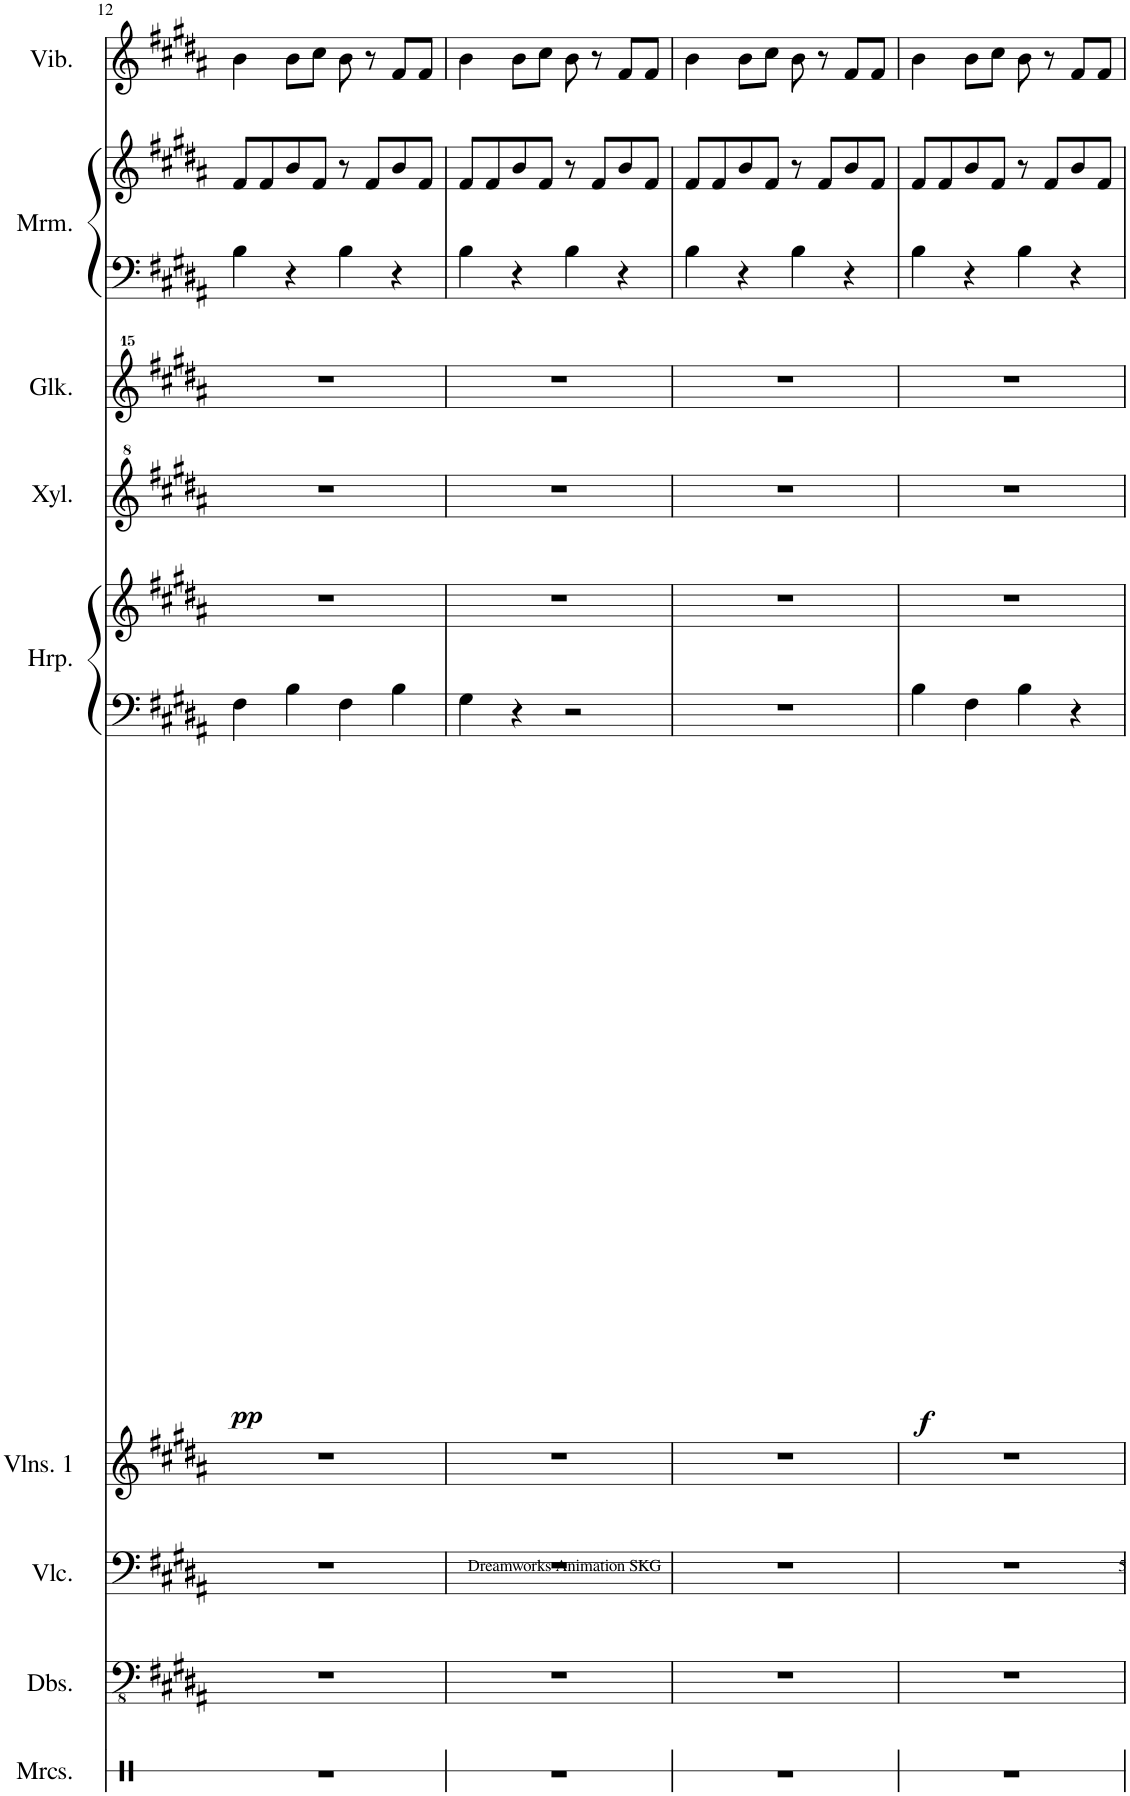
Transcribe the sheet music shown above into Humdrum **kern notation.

**kern	**kern	**kern	**kern	**kern	**kern	**dynam	**kern	**kern	**kern	**kern	**kern
*part9	*part8	*part7	*part6	*part5	*part5	*part5	*part4	*part3	*part2	*part2	*part1
*staff11	*staff10	*staff9	*staff8	*staff7	*staff6	*staff6/7	*staff5	*staff4	*staff3	*staff2	*staff1
*I"Maracas	*I"Double Basses	*I"Violoncello	*I"Violins 1	*I"Harp	*	*	*I"Xylophone	*I"Glockenspiel	*I"Marimba	*	*I"Vibraphone
*I'Mrcs.	*I'Dbs.	*I'Vlc.	*I'Vlns. 1	*I'Hrp.	*	*	*I'Xyl.	*I'Glk.	*I'Mrm.	*	*I'Vib.
!!LO:PB:g=z
*clefX	*clefFv4	*clefF4	*clefG2	*clefF4	*clefG2	*	*clefG^2	*clefG^^2	*clefF4	*clefG2	*clefG2
*k[]	*k[f#c#g#d#a#]	*k[f#c#g#d#a#]	*k[f#c#g#d#a#]	*k[f#c#g#d#a#]	*k[f#c#g#d#a#]	*	*k[f#c#g#d#a#]	*k[f#c#g#d#a#]	*k[f#c#g#d#a#]	*k[f#c#g#d#a#]	*k[f#c#g#d#a#]
*M4/4	*M4/4	*M4/4	*M4/4	*M4/4	*M4/4	*	*M4/4	*M4/4	*M4/4	*M4/4	*M4/4
=12	=12	=12	=12	=12	=12	=12	=12	=12	=12	=12	=12
!	!	!	!	!	!	!LO:DY:b=2	!	!	!	!	!
1r	1r	1r	1r	4F#\	1r	pp	1r	1r	4B\	8f#/L	4b\
.	.	.	.	.	.	.	.	.	.	8f#/	.
.	.	.	.	4B\	.	.	.	.	4r	8b/	8b\L
.	.	.	.	.	.	.	.	.	.	8f#/J	8cc#\J
.	.	.	.	4F#\	.	.	.	.	4B\	8r	8b\
.	.	.	.	.	.	.	.	.	.	8f#/L	8r
.	.	.	.	4B\	.	.	.	.	4r	8b/	8f#/L
.	.	.	.	.	.	.	.	.	.	8f#/J	8f#/J
=13	=13	=13	=13	=13	=13	=13	=13	=13	=13	=13	=13
1r	1r	1r	1r	4G#\	1r	.	1r	1r	4B\	8f#/L	4b\
.	.	.	.	.	.	.	.	.	.	8f#/	.
.	.	.	.	4r	.	.	.	.	4r	8b/	8b\L
.	.	.	.	.	.	.	.	.	.	8f#/J	8cc#\J
.	.	.	.	2r	.	.	.	.	4B\	8r	8b\
.	.	.	.	.	.	.	.	.	.	8f#/L	8r
.	.	.	.	.	.	.	.	.	4r	8b/	8f#/L
.	.	.	.	.	.	.	.	.	.	8f#/J	8f#/J
=14	=14	=14	=14	=14	=14	=14	=14	=14	=14	=14	=14
1r	1r	1r	1r	1r	1r	.	1r	1r	4B\	8f#/L	4b\
.	.	.	.	.	.	.	.	.	.	8f#/	.
.	.	.	.	.	.	.	.	.	4r	8b/	8b\L
.	.	.	.	.	.	.	.	.	.	8f#/J	8cc#\J
.	.	.	.	.	.	.	.	.	4B\	8r	8b\
.	.	.	.	.	.	.	.	.	.	8f#/L	8r
.	.	.	.	.	.	.	.	.	4r	8b/	8f#/L
.	.	.	.	.	.	.	.	.	.	8f#/J	8f#/J
=15	=15	=15	=15	=15	=15	=15	=15	=15	=15	=15	=15
!	!	!	!	!	!	!LO:DY:b=2	!	!	!	!	!
1r	1r	1r	1r	4B\	1r	f	1r	1r	4B\	8f#/L	4b\
.	.	.	.	.	.	.	.	.	.	8f#/	.
.	.	.	.	4F#\	.	.	.	.	4r	8b/	8b\L
.	.	.	.	.	.	.	.	.	.	8f#/J	8cc#\J
.	.	.	.	4B\	.	.	.	.	4B\	8r	8b\
.	.	.	.	.	.	.	.	.	.	8f#/L	8r
.	.	.	.	4r	.	.	.	.	4r	8b/	8f#/L
.	.	.	.	.	.	.	.	.	.	8f#/J	8f#/J
=	=	=	=	=	=	=	=	=	=	=	=
*-	*-	*-	*-	*-	*-	*-	*-	*-	*-	*-	*-
